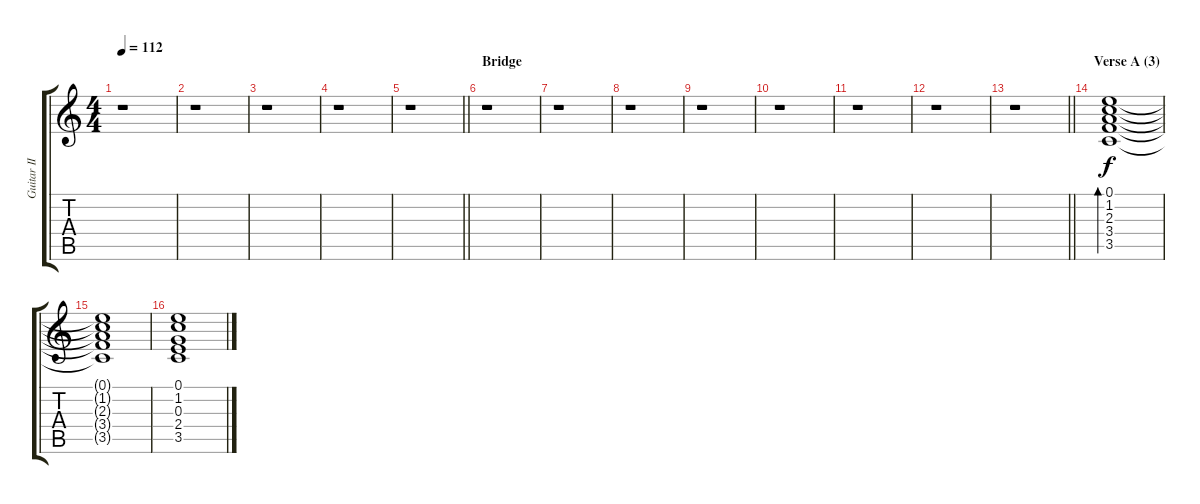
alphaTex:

\track ("Guitar II (Aiji)" "Guitar II ") {instrument electricguitarjazz}
\staff {score tabs}
\tuning (E4 B3 G3 D3 A2 E2) {hide}
\ts (4 4)
\tempo 112
\clef g2
\ks c
r.1{dy f} |
r.1 |
r.1 |
r.1 |
\barLineRight lightlight
r.1 |
\section ("" "Bridge")
r.1 |
r.1 |
r.1 |
r.1 |
r.1 |
r.1 |
r.1 |
\barLineRight lightlight
r.1 |
\section ("" "Verse A (3)")
(0.1 1.2 2.3 3.4 3.5).1{bd 120 instrument electricguitarjazz} |
(0.1{t} 1.2{t} 2.3{t} 3.4{t} 3.5{t}).1 |
(0.1 1.2 0.3 2.4 3.5).1
